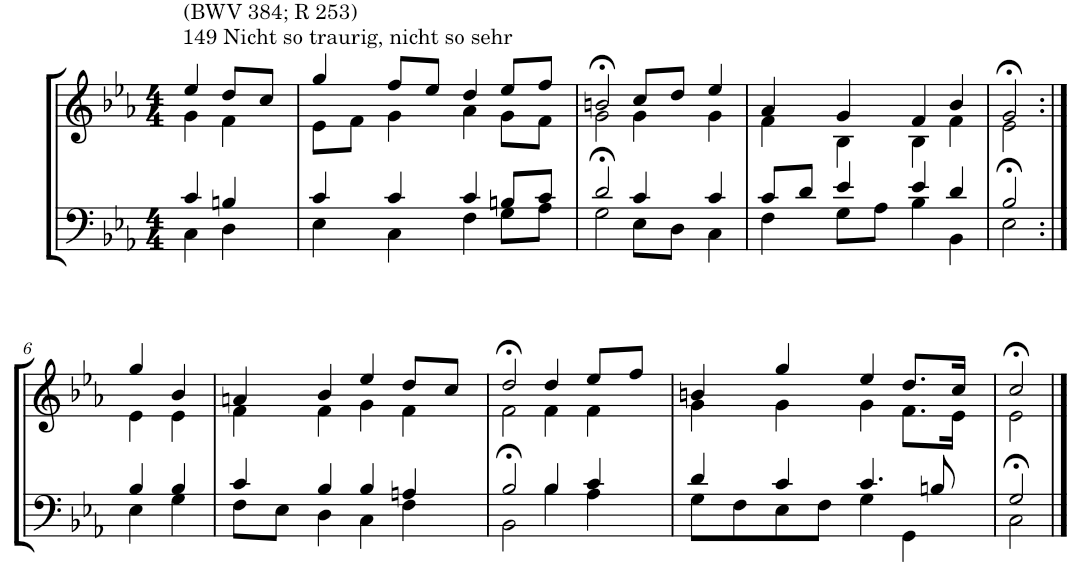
**kern	**kern
*part2	*part1
*staff2	*staff1
*I"Tenor/Baß	*I"Sopran/Alt
*clefF4	*clefG2
*k[b-e-a-]	*k[b-e-a-]
*M4/4	*M4/4
=1	=1
*^	*^
!	!	!LO:TX:a:t=149 Nicht so traurig, nicht so sehr	!
!	!	!LO:TX:a:t=(BWV 384; R 253)	!
4c/	4C\	4ee-/	4g\
4Bn/	4D\	8dd/L	4f\
.	.	8cc/J	.
=2	=2	=2	=2
4c/	4E-\	4gg/	8e-\L
.	.	.	8f\J
4c/	4C\	8ff/L	4g\
.	.	8ee-/J	.
4c/	4F\	4dd/	4a-\
8Bn/L	8G\L	8ee-/L	8g\L
8c/J	8A-\J	8ff/J	8f\J
=3	=3	=3	=3
2d/	2G>\	2bn>/	2g\
4c/	8E-\L	8cc/L	4g\
.	8D\J	8dd/J	.
4c/	4C\	4ee-/	4g\
=4	=4	=4	=4
8c/L	4F\	4a-/	4f\
8d/J	.	.	.
4e-/	8G\L	4g/	4B-\
.	8A-\J	.	.
4e-/	4B-\	4f/	4B-\
4d/	4BB-\	4b-/	4f\
=5	=5	=5	=5
2B-/	2E->\	2g>/	2e-\
!!LO:LB:g=z	!!
=6:|!	=6:|!	=6:|!	=6:|!
4B-/	4E-\	4gg/	4e-\
4B-/	4G\	4b-/	4e-\
=7	=7	=7	=7
4c/	8F\L	4an/	4f\
.	8E-\J	.	.
4B-/	4D\	4b-/	4f\
4B-/	4C\	4ee-/	4g\
4An/	4F\	8dd/L	4f\
.	.	8cc/J	.
=8	=8	=8	=8
2B-/	2BB->\	2dd>/	2f\
4B-/	4B-\	4dd/	4f\
4c/	4A-\	8ee-/L	4f\
.	.	8ff/J	.
=9	=9	=9	=9
4d/	8G\L	4bn/	4g\
.	8F\	.	.
4c/	8E-\	4gg/	4g\
.	8F\J	.	.
4.c/	4G\	4ee-/	4g\
.	4GG\	8.dd/L	8.f\L
8Bn/	.	.	.
.	.	16cc/Jk	16e-\Jk
=10	=10	=10	=10
2G/	2C>\	2cc>/	2e-\
*v	*v	*	*
*	*v	*v
==	==
*-	*-
